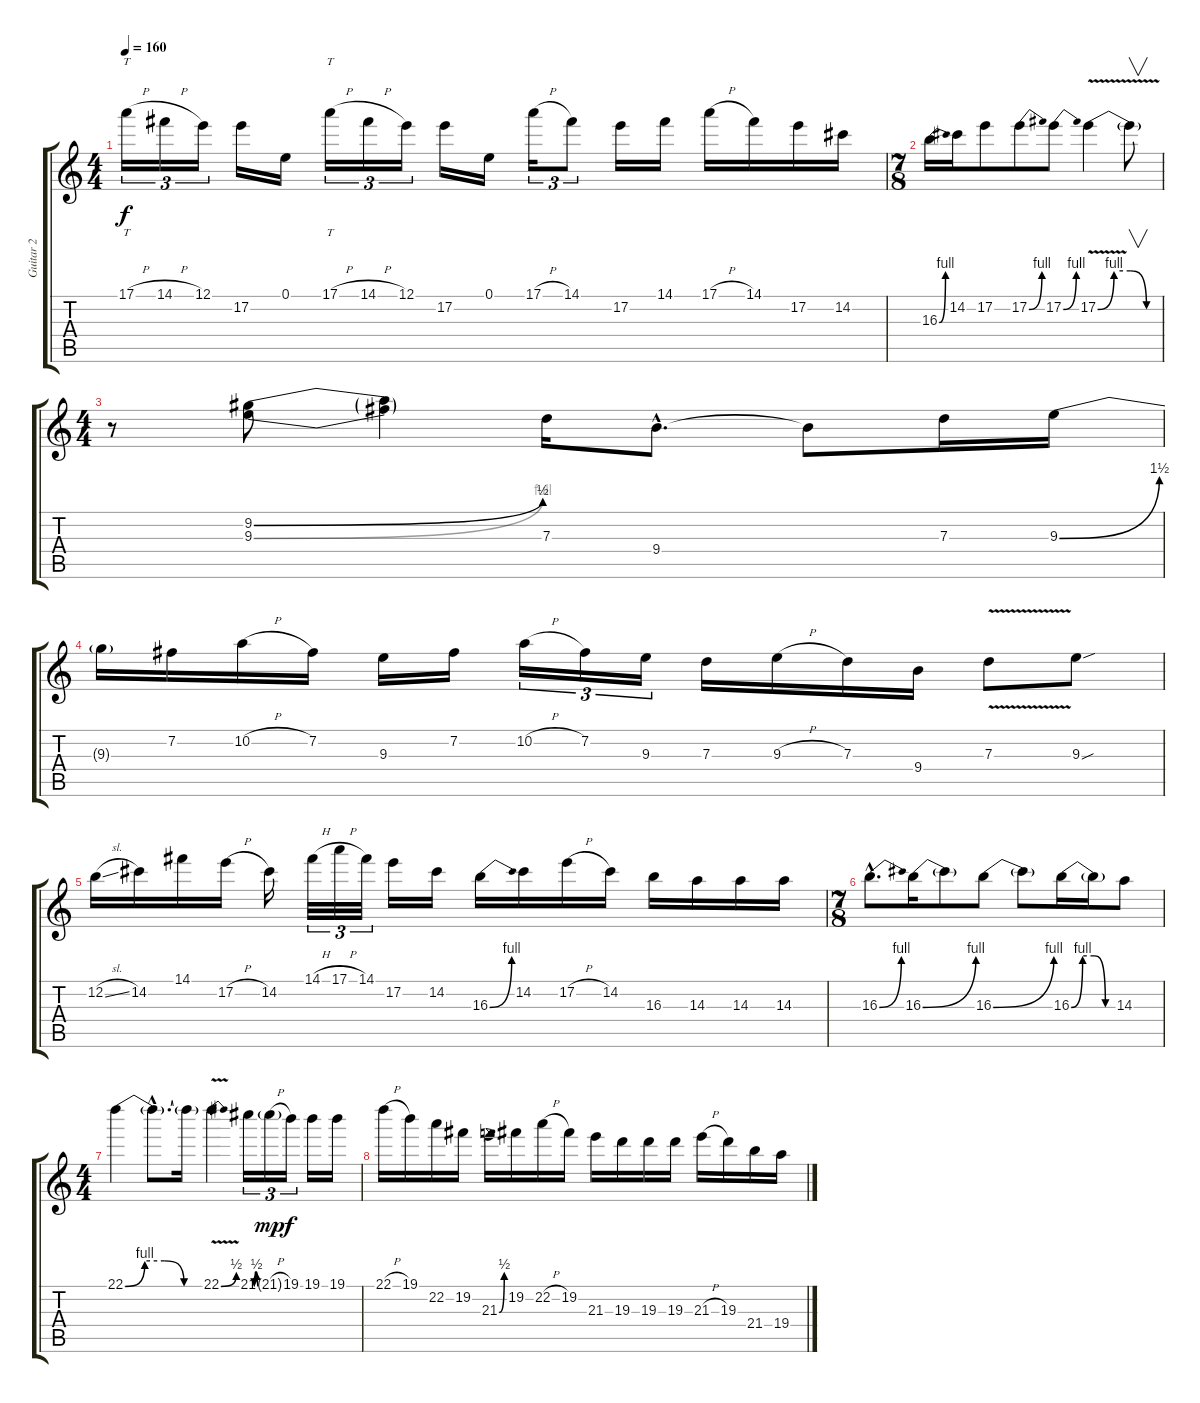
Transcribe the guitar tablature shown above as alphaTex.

\track ("Guitar 2" "Guitar 2") {instrument overdrivenguitar}
\staff {score tabs}
\tuning (E4 B3 G3 D3 A2 E2) {hide}
\ts (4 4)
\tempo 160
\clef g2
\ks c
17.1{h}.16{tt tu (3 2) dy f} 14.1{h}.16{tu (3 2)} 12.1.16{tu (3 2)} 17.2.16 0.1.16 17.1{h}.16{tt tu (3 2)} 14.1{h}.16{tu (3 2)} 12.1.16{tu (3 2)} 17.2.16 0.1.16 17.1{h}.16{tu (3 2)} 14.1.8{tu (3 2)} 17.2.16 14.1.16 17.1{h}.16 14.1.16 17.2.16 14.2.16 |
\ts (7 8)
16.3{be (bend 0 0 60 4)}.16 14.2.16 17.2.8 17.2{be (bend 0 0 60 4)}.8 17.2{be (bend 0 0 60 4)}.8 17.2{be (custom 0 0 15 4 30 4 45 0 60 0) v}.4 17.2{t}.8{v} |
\ts (4 4)
r.8 (9.2{be (bend 0 0 60 2)} 9.3{be (bend 0 0 60 4)}).8 (9.2{t} 9.3{t}).4 7.3.16 9.4{hac}.8{d} 9.4{t}.8 7.3.16 9.3{be (bend 0 0 60 6)}.16 |
9.3{t}.16 7.2.16 10.2{h}.16 7.2.16 9.3.16 7.2.16 10.2{h}.16{tu (3 2)} 7.2.16{tu (3 2)} 9.3.16{tu (3 2)} 7.3.16 9.3{h}.16 7.3.16 9.4.16 7.3{v}.8 9.3{sou}.8 |
12.2{sl}.16 14.2.16 14.1.16 17.2{h}.16 14.2.16 14.1{h}.32{tu (3 2)} 17.1{h}.32{tu (3 2)} 14.1.32{tu (3 2)} 17.2.16 14.2.16 16.3{be (bend 0 0 60 4)}.16 14.2.16 17.2{h}.16 14.2.16 16.3.16 14.3.16 14.3.16 14.3.16 |
\ts (7 8)
16.3{be (bend 0 0 60 4) hac}.8{d} 16.3{be (bend 0 0 60 4)}.16 16.3{t}.8 16.3{be (bend 0 0 60 4)}.8 16.3{t}.8 16.3{be (custom 0 0 15 4 30 4 45 0 60 0)}.16 16.3{t}.16 14.3.8 |
\ts (4 4)
22.1{be (custom 0 0 15 4 30 4 45 0 60 0)}.4 22.1{hac t}.8{d} 22.1{t}.16 22.1{be (bend 0 0 60 2) v}.4 21.1{be (custom 0 0 15 2 30 2 45 0 60 0)}.16{tu (3 2)} 21.1{h g}.16{tu (3 2) dy mp} 19.1.16{tu (3 2) dy f} 19.1.16 19.1.16 |
22.1{h}.16 19.1.16 22.2.16 19.2.16 21.3{be (bend 0 0 60 2)}.16 19.2.16 22.2{h}.16 19.2.16 21.3.16 19.3.16 19.3.16 19.3.16 21.3{h}.16 19.3.16 21.4.16 19.4.16
